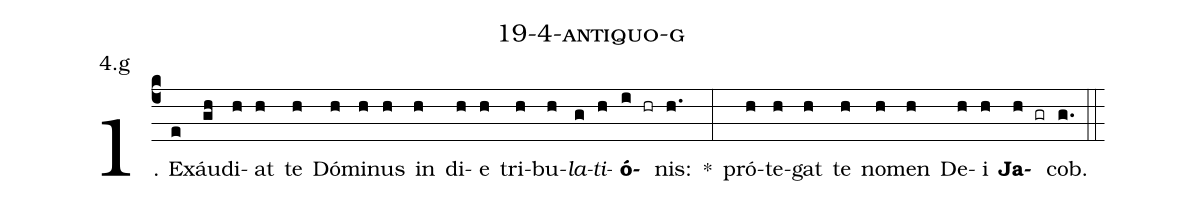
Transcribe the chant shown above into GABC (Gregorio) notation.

name: 19-4-antiquo-g;
annotation: 4.g;
%%
(c4)1. Ex(e)áu(gh)di(h)at(h) te(h) Dó(h)mi(h)nus(h) in(h) di(h)e(h) tri(h)bu(h)<i>la</i>(g)<i>ti</i>(h)<b>ó</b>(i hr)nis:(h.) *(:) pró(h)te(h)gat(h) te(h) no(h)men(h) De(h)i(h) <b>Ja</b>(h gr)cob.(g.) (::)
